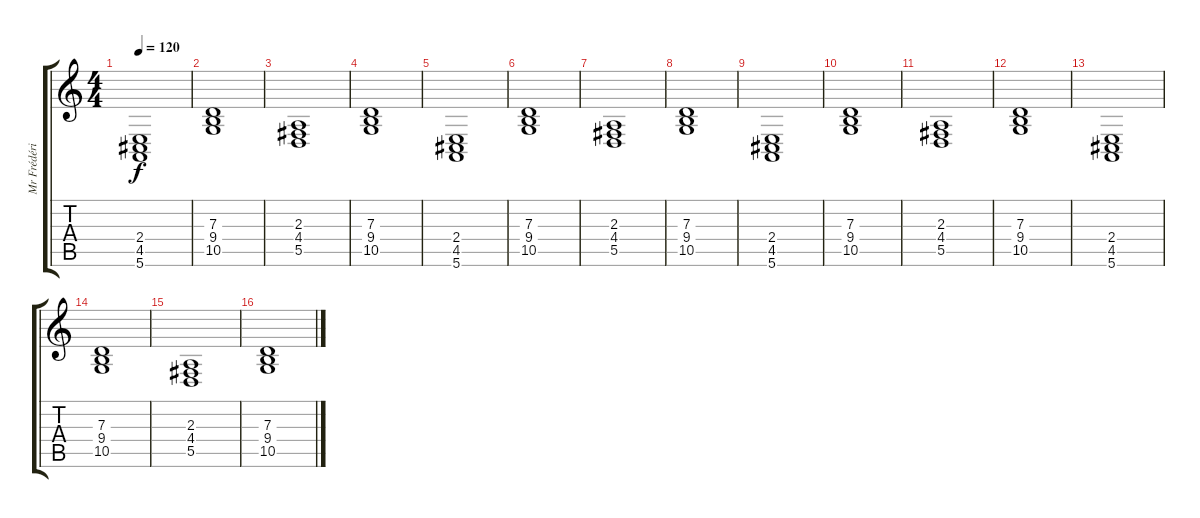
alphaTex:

\track ("Mr Frédéric" "Mr Frédéri") {instrument rockorgan}
\staff {score tabs}
\tuning (E4 B3 G3 D3 A2 E2) {hide}
\ts (4 4)
\tempo 120
\clef g2
\ks c
(2.4 4.5 5.6).1{dy f} |
(7.3 9.4 10.5).1 |
(2.3 4.4 5.5).1 |
(7.3 9.4 10.5).1 |
(2.4 4.5 5.6).1 |
(7.3 9.4 10.5).1 |
(2.3 4.4 5.5).1 |
(7.3 9.4 10.5).1 |
(2.4 4.5 5.6).1 |
(7.3 9.4 10.5).1 |
(2.3 4.4 5.5).1 |
(7.3 9.4 10.5).1 |
(2.4 4.5 5.6).1 |
(7.3 9.4 10.5).1 |
(2.3 4.4 5.5).1 |
(7.3 9.4 10.5).1
